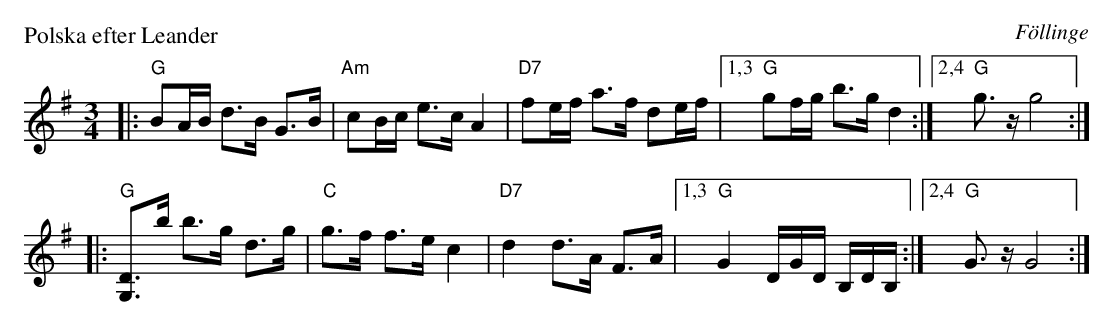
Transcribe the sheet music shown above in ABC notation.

X:1
P: Polska efter Leander
O: F\"ollinge
M: 3/4
L: 1/16
K: G
|: "G"B2AB d3B G3B | "Am"c2Bc e3c A4 | "D7"f2ef a3f d2ef |1,3 "G"g2fg b3g d4 :|2,4 "G"g3z g8 :|
|: "G"[G,3D3]b b3g d3g | "C"g3f f3e c4 | "D7"d4 d3A F3A |1,3 "G"G4 DGD B,DB, :|2,4 "G"G3z G8 :|
